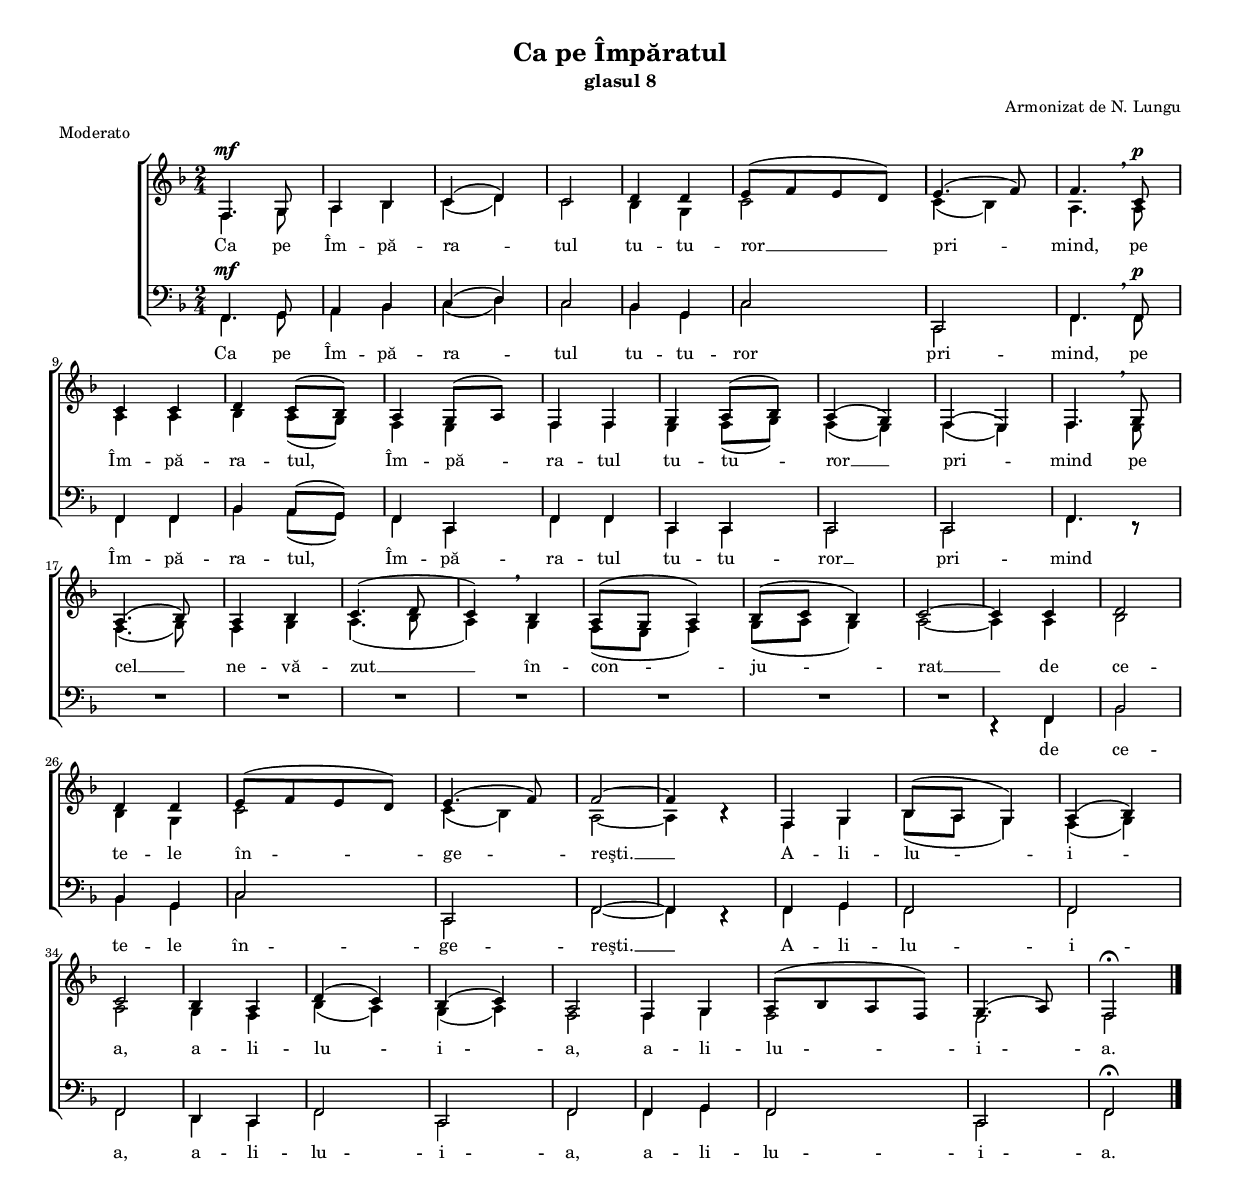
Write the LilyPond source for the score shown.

\version "2.12.0"
\include "defines.ly"
#(define myNoteSpacing 6.0)
\include "preamble.ly"

\header {
  title = "Ca pe Împăratul"
  subtitle = "glasul 8"
  composer = "Armonizat de N. Lungu"
  meter = "Moderato"
}

global = {
  \globalPreamble
  \key f \major
  \time 2/4
}

womenWords = \lyricmode {
  Ca pe Îm -- pă -- ra -- tul tu -- tu -- ror __ pri -- mind,
  pe Îm -- pă -- ra -- tul, Îm -- pă -- ra -- tul
  tu -- tu -- ror __ pri -- mind

  pe cel __ ne -- vă -- zut __ în -- con -- ju -- rat __
  de ce -- te -- le în -- ge -- reşti. __

  A -- li -- lu -- i -- a,
  a -- li -- lu -- i -- a,
  a -- li -- lu -- i -- a.
}

menWords = \lyricmode {
  Ca pe Îm -- pă -- ra -- tul tu -- tu -- ror pri -- mind,
  pe Îm -- pă -- ra -- tul, Îm -- pă -- ra -- tul
  tu -- tu -- ror __ pri -- mind

  de ce -- te -- le în -- ge -- reşti. __

  A -- li -- lu -- i -- a,
  a -- li -- lu -- i -- a,
  a -- li -- lu -- i -- a.
}

sopMusic = \relative {
  % Ca pe Împăratul tuturor primind
  f4.^\mf g8
  a4 bes4
  c4( d4)
  c2
  d4 d4
  e8([ f8 e8 d8)]
  e4.( f8)
  f4. \breathe

  % pe Împăratul, Împăratul tuturor primind
  c8^\p
  c4 c4
  d4 c8( bes8)
  a4 g8( a8)
  f4 f4
  g4 a8( bes8)
  a4( g4)
  f4( e4)
  f4. \breathe

  % pe cel nevăzut înconjurat
  g8
  a4.( bes8)
  a4 bes4
  c4.( d8
  c4) \breathe bes4
  a8( g8 a4)
  bes8( c8 bes4)
  c2~
  c4

  % de cetele îngereşti.
  c4
  d2
  d4 d4
  e8([ f8 e8 d8)]
  e4.( f8)
  f2~
  f4 bes,4\rest

  % Aliluia, aliluia, aliluia.
  f4 g4
  bes8( a8 g4)
  a4( bes4)
  c2
  bes4 a4
  d4( c4)
  bes4( c4)
  a2
  f4 g4
  a8([ bes8 a8 f8)]
  g4.( a8)
  f2 ^\fermata \bar "|."
}

altoMusic = \relative {
  % Ca pe Împăratul tuturor primind
  f4. g8
  a4 bes4
  c4( d4)
  c2
  bes4 g4
  c2
  c4( bes4)
  a4.

  % pe Împăratul, Împăratul tuturor primind
  a8
  a4 a4
  bes4 a8( g8)
  f4 e4
  f4 f4
  e4 f8( g8)
  f4( e4)
  f4( e4)
  f4.

  % pe cel nevăzut înconjurat
  e8
  f4.( g8)
  f4 g4
  a4.( bes8
  a4) g4
  f8( e8 f4)
  g8( a8 g4)
  a2~
  a4

  % de cetele îngereşti.
  a4
  bes2
  bes4 g4
  c2
  c4( bes4)
  a2~
  a4 bes4\rest

  % Aliluia, aliluia, aliluia.
  f4 g4
  bes8( a8 g4)
  f4( g4)
  a2
  g4 f4
  bes4( a4)
  g4( a4)
  f2
  f4 g4
  f2
  e2
  f2
}

tenorMusic = \relative {
  % Ca pe Împăratul tuturor primind
  f,4.^\mf g8
  a4 bes4
  c4( d4)
  c2
  bes4 g4
  c2
  c,2
  f4. \breathe

  % pe Împăratul, Împăratul tuturor primind
  f8^\p
  f4 f4
  bes4 a8( g8)
  f4 c4
  f4 f4
  c4 c4
  c2
  c2
  f4.

  % pe cel nevăzut înconjurat
  d8\rest
  \oneVoice
  R2 * 7
  \voiceOne
  d4\rest  

  % de cetele îngereşti.
  f4
  bes2
  bes4 g4
  c2
  c,2
  f2~
  f4 d4\rest

  % Aliluia, aliluia, aliluia.
  f4 g4
  f2
  f2
  f2
  d4 c4
  f2
  c2
  f2
  f4 g4
  f2
  c2
  f2 ^\fermata
}

bassMusic = \relative {
  % Same notes as the tenor, but no dynamics

  % Ca pe Împăratul tuturor primind
  f,4. g8
  a4 bes4
  c4( d4)
  c2
  bes4 g4
  c2
  c,2
  f4.

  % pe Împăratul, Împăratul tuturor primind
  f8
  f4 f4
  bes4 a8( g8)
  f4 c4
  f4 f4
  c4 c4
  c2
  c2
  f4.

  % pe cel nevăzut înconjurat
  d8\rest
  \oneVoice
  R2 * 7
  \voiceTwo
  d4\rest  

  % de cetele îngereşti.
  f4
  bes2
  bes4 g4
  c2
  c,2
  f2~
  f4 d4\rest

  % Aliluia, aliluia, aliluia.
  f4 g4
  f2
  f2
  f2
  d4 c4
  f2
  c2
  f2
  f4 g4
  f2
  c2
  f2
}

\include "two-staves.ly"
